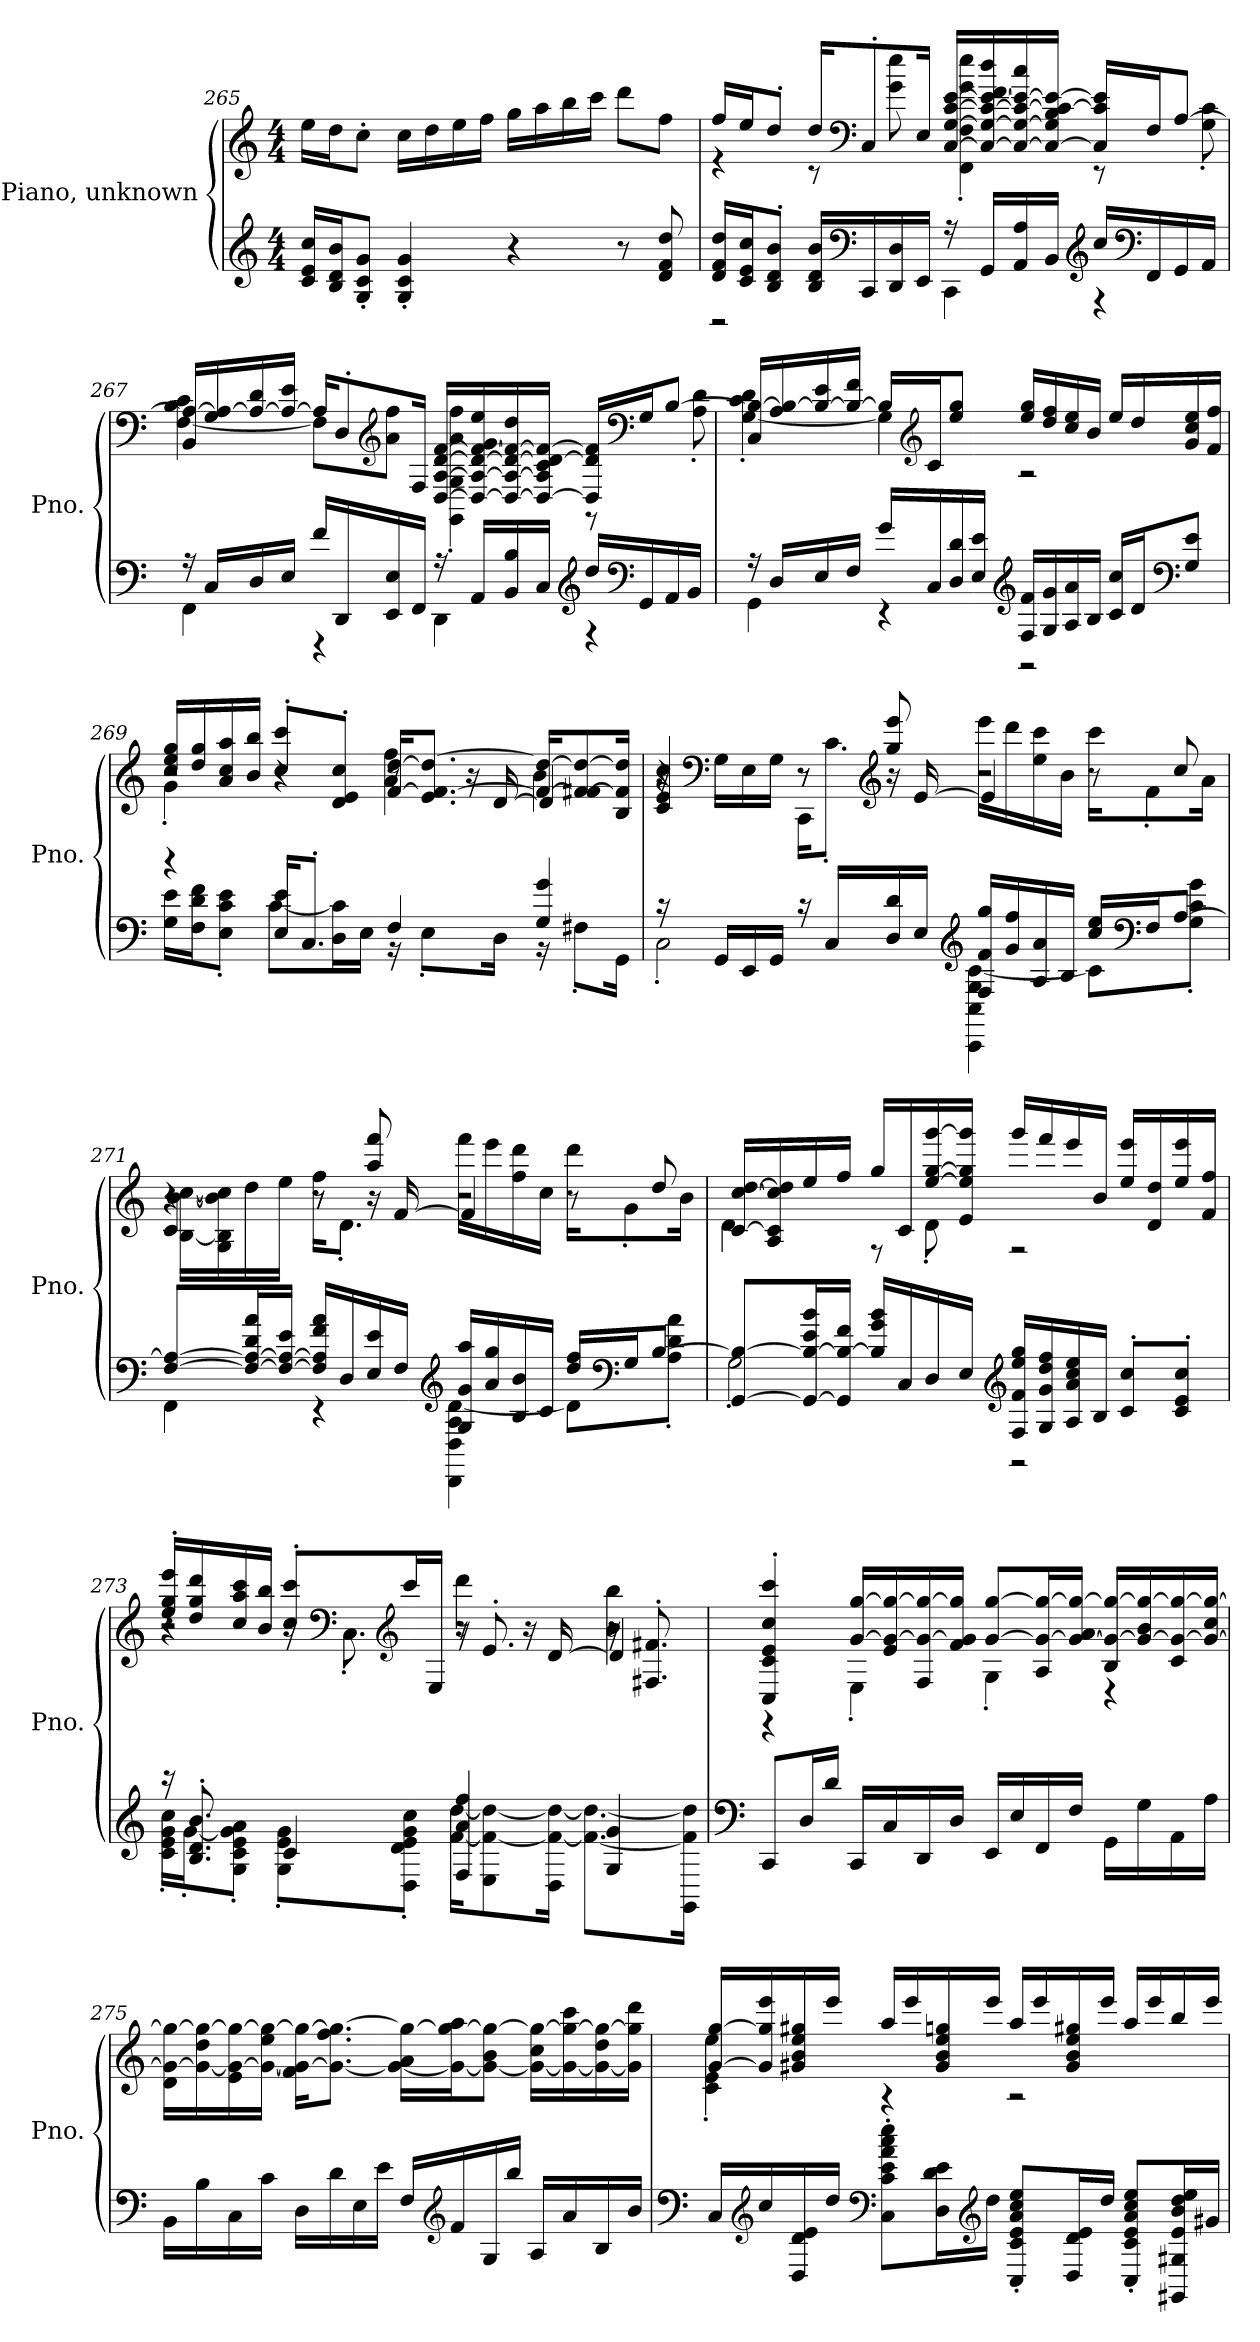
**kern	**kern
*part1	*part1
*staff2	*staff1
*I"Piano, unknown	*
*I'Pno.	*
*clefG2	*clefG2
*k[]	*k[]
*M4/4	*M4/4
=265	=265
16c/ 16e/ 16cc/LL	16ee\LL
16B/ 16d/ 16b/J	16dd\J
8G/' 8c/' 8g/'J	8cc'\J
4G/' 4c/' 4g/'	16cc\LL
.	16dd\
.	16ee\
.	16ff\JJ
4r	16gg\LL
.	16aa\
.	16bb\
.	16ccc\JJ
8r	8ddd\L
8d/ 8f/ 8dd/	8ff\J
!!LO:LB:g=z
=266	=266
*^	*^
16d/ 16f/ 16dd/LL	2r	16ff/LL	4r
16c/ 16e/ 16cc/J	.	16ee/J	.
8B/' 8d/' 8b/'J	.	8dd'/J	.
16B/ 16d/ 16b/LL	.	16dd/KL	8r
*clefF4	*	*clefF4	*
16CC/	.	8C'/	.
16DD/ 16D/	.	.	8g\ 8ee\
16EE/JJ	.	16E/Jk	.
16r	4CC\	[16C/ [16G/ [16c/ [16e/LL	4FF\' 4F\' 4g\' 4ee\'
16GG/LL	.	16C/_ 16G/_ 16c/_ 16e/_ 16f/ 16dd/	.
16AA/ 16A/	.	16C/_ 16G/_ 16c/_ 16e/_ 16cc/	.
16BB/JJ	.	16C/_ 16G/] 16B/ 16c/_ 16e/_JJ	.
*clefG2	*	*	*
16cc/LL	4r	16C/] 16c/] 16e/]LL	8r
*clefF4	*	*	*
16FF/	.	16F/J	.
16GG/	.	[8A/J	8G\' 8c\'
16AA/JJ	.	.	.
!!LO:LB:g=z	!!
=267	=267	=267	=267
16r	4FF\	16BB/ 16A/_LL	[4F\ 4B\ 4c\
16C/LL	.	16G/ 16A/_	.
16D/	.	16A/_ 16d/	.
16E/JJ	.	16A/_ 16e/JJ	.
16f/LL	4r	16A/KL]	8F\L]
16DD/	.	8D'/	.
*	*	*clefG2	*
16EE/ 16E/	.	.	8a\ 8ff\J
16FF/JJ	.	16F/Jk	.
16r	4DD\	[16D/ [16A/ [16d/ [16f/LL	4GG\' 4G\' 4a\' 4ff\'
16AA/LL	.	16D/_ 16A/_ 16d/_ 16f/_ 16g/ 16ee/	.
16BB/ 16B/	.	16D/_ 16A/_ 16d/_ 16f/_ 16dd/	.
16C/JJ	.	16D/_ 16A/] 16c/ 16d/_ 16f/_JJ	.
*clefG2	*	*	*
16dd/LL	4r	16D/] 16d/] 16f/]LL	8r
*clefF4	*	*clefF4	*
16GG/	.	16G/J	.
16AA/	.	[8B/J	8A\' 8d\'
16BB/JJ	.	.	.
!!LO:PB:g=z	!!
=268	=268	=268	=268
16r	4GG\	16C/ 16B/_LL	[4G\' 4c\' 4d\'
16D/LL	.	16A/ 16B/_	.
16E/	.	16B/_ 16e/	.
16F/JJ	.	16B/_ 16f/JJ	.
16g/LL	4r	16B/LL]	4G\]
*	*	*clefG2	*
16C/	.	16c/J	.
16D/ 16d/	.	8ee/ 8gg/J	.
16E/ 16e/JJ	.	.	.
*clefG2	*	*	*
16F/ 16f/LL	2r	16ee/ 16gg/LL	2r
16G/ 16g/	.	16dd/ 16ff/	.
16A/ 16a/	.	16cc/ 16ee/	.
16B/JJ	.	16b/JJ	.
16c/ 16cc/LL	.	16ee/LL	.
16d/J	.	16dd/	.
*clefF4	*	*	*
8G/ 8e/J	.	16g/ 16cc/ 16ee/	.
.	.	16f/ 16ff/JJ	.
!!LO:LB:g=z
=269	=269	=269	=269
*	*	*	*^
4r	16G\ 16e\LL	16cc/ 16ee/ 16gg/LL	4g'\	2r
.	16F\ 16d\ 16f\J	16dd/ 16gg/	.	.
.	8E\' 8c\' 8e\'J	16a/ 16cc/ 16aa/	.	.
.	.	16b/ 16bb/JJ	.	.
16E/ 16e/KL	[8c\L	8cc/' 8ccc/'L	4r	.
8.C'/J	.	.	.	.
.	16D\ 16c\]L	8d/' 8e/' 8cc/'J	.	.
.	16E\JJ	.	.	.
4F/	16r	[16f/ [16dd/KL	4a\ 4ff\	8r
.	8E'\L	8.e/ 8.f/_ 8.dd/_J	.	.
.	.	.	.	16r
.	16D\Jk	.	.	[16d/
4G/ 4g/	16r	16f/_ 16dd/_KL	4b\	4d/]
.	8F#X'\L	8f/_ 8f#X/ 8dd/_	.	.
.	16GG\Jk	16B/ 16f/] 16dd/]Jk	.	.
!!LO:LB:g=z	!!	!!
=270	=270	=270	=270	=270
16r	2C'\	4c/ 4e/ 4cc/	16r	4r
*	*	*clefF4	*	*
16GG/LL	.	.	16G\LL	.
16EE/	.	.	16E\	.
16GG/JJ	.	.	16G\JJ	.
16r	.	8r	16CC\KL	8r
16C/LL	.	.	8.c'\J	.
*	*	*clefG2	*	*
16D/ 16d/	.	8gg/ 8eee/	.	16r
16E/JJ	.	.	.	[16e/
*clefG2	*	*	*	*
16F/ 16f/ 16gg/LL	4CC\ 4C\ 4G\ [4c\	2r	16eee\LL	4e/]
16g/ 16ff/	.	.	16ddd\	.
16A/ 16a/	.	.	16ee\ 16ccc\	.
16B/JJ	.	.	16b\JJ	.
16cc/ 16ee/LL	8c\L]	.	16ccc\KL	8r
*clefF4	*	*	*	*
16F/J	.	.	8f'\	.
[8A/J	8G\' 8c\' 8g\'J	.	.	8cc/
.	.	.	16a\Jk	.
!!LO:LB:g=z	!!	!!
=271	=271	=271	=271	=271
[8F/ 8A/_L	4FF\	4c/	[16B\ [16b\ [16cc\LL	4r
.	.	.	16G\ 16B\] 16b\] 16cc\]	.
16F/_ 16A/_ 16d/ 16a/L	.	.	16dd\	.
16F/_ 16A/_ 16e/JJ	.	.	16ee\JJ	.
16F/] 16A/] 16f/ 16a/LL	4r	8r	16ff\KL	8r
16D/	.	.	8.d'\J	.
16E/ 16e/	.	8aa/ 8fff/	.	16r
16F/JJ	.	.	.	[16f/
*clefG2	*	*	*	*
16G/ 16g/ 16aa/LL	4DD\ 4D\ 4A\ [4d\	2r	16fff\LL	4f/]
16a/ 16gg/	.	.	16eee\	.
16B/ 16b/	.	.	16ff\ 16ddd\	.
16c/JJ	.	.	16cc\JJ	.
16dd/ 16ff/LL	8d\L]	.	16ddd\KL	8r
*clefF4	*	*	*	*
16G/J	.	.	8g'\	.
[8B/J	8A\' 8d\' 8a\'J	.	.	8dd/
.	.	.	16b\Jk	.
*	*	*	*v	*v
!!LO:LB:g=z
=272	=272	=272	=272
[8GG/ 8B/_L	2G'\	[16c/ [16cc/ [16dd/LL	4d\
.	.	16A/ 16c/] 16cc/] 16dd/]	.
16GG/_ 16B/_ 16e/ 16b/L	.	16ee/	.
16GG/] 16B/_ 16f/JJ	.	16ff/JJ	.
16B/] 16g/ 16b/LL	.	16gg/LL	8r
16C/	.	16c/	.
16D/	.	[16ee/ [16gg/ [16ggg/	8d'\
16E/JJ	.	16e/ 16ee/] 16gg/] 16ggg/]JJ	.
*clefG2	*	*	*
16F/ 16f/ 16ee/ 16gg/LL	2r	16ggg/LL	2r
16G/ 16g/ 16dd/ 16ff/	.	16fff/	.
16A/ 16a/ 16cc/ 16ee/	.	16eee/	.
16B/JJ	.	16b/JJ	.
8c/' 8cc/'L	.	16ee/ 16eee/LL	.
.	.	16d/ 16dd/	.
8c/' 8e/' 8cc/'J	.	16ee/ 16eee/	.
.	.	16f/ 16ff/JJ	.
!!LO:LB:g=z
=273	=273	=273	=273
*	*	*	*^
16r	16c\' 16e\' 16g\' 16cc\'LL	16ee/' 16gg/' 16eee/'LL	4r	2r
8.B/' 8.d/' 8.b/'	[16g'\J	16dd/ 16gg/ 16ddd/	.	.
.	8G\' 8c\' 8e\' 8g\]' 8a\'J	16cc/ 16aa/ 16ccc/	.	.
.	.	16b/ 16bb/JJ	.	.
4c/	8G\' 8e\' 8g\'L	8cc/' 8ccc/'L	16r	.
*	*	*clefF4	*	*
.	.	.	8.C'\	.
*	*	*clefG2	*	*
.	8D\' 8d\' 8e\' 8g\' 8cc\'J	16ccc/L	.	.
.	.	16E/JJ	.	.
4F/ 4a/ 4ff/	[16f\ [16dd\KL	16r	4ddd\	8r
.	8E\ 8f\_ 8dd\_	8.e'/	.	.
.	.	.	.	16r
.	16D\ 16f\_ 16dd\_Jk	.	.	[16d/
4G/ 4g/	8.f\_ 8.dd\_L	16r	4b\ 4bb\	4d/]
.	.	8.F#X/' 8.f#X/'	.	.
.	16GG\ 16f\] 16dd\]Jk	.	.	.
*v	*v	*	*	*
*	*v	*v	*v
!!LO:PB:g=z
=274	=274
*clefF4	*
*	*^
8CC/L	4C/' 4c/' 4e/' 4cc/' 4ccc/'	4r
16D/L	.	.
16d/JJ	.	.
16CC/LL	[16g/ [16gg/LL	4E'\
16C/	16e/ 16g/_ 16gg/_	.
16DD/	16F/ 16g/_ 16gg/_	.
16D/JJ	16f/ 16g/] 16gg/]JJ	.
16EE/LL	[8g/ [8gg/L	4G'\
16E/	.	.
16FF/	16A/ 16g/_ 16gg/_L	.
16F/JJ	16g/_ 16a/ 16gg/_JJ	.
16GG\LL	16B/ 16g/_ 16gg/_LL	4r
16G\	16g/_ 16b/ 16gg/_	.
16AA\	16c/ 16g/_ 16gg/_	.
16A\JJ	16g/_ 16cc/ 16gg/_JJ	.
*	*v	*v
=275	=275
16BB\LL	16d\ 16g\_ 16gg\_LL
16B\	16g\_ 16dd\ 16gg\_
16C\	16e\ 16g\_ 16gg\_
16c\JJ	16g\_ 16ee\ 16gg\_JJ
16D\LL	16f\ 16g\_ 16gg\_KL
16d\	8.g\_ 8.ff\ 8.gg\_J
16E\	.
16e\JJ	.
16F/LL	16g\_ 16a\ 16gg\_LL
*clefG2	*
16f/	16g\_ 16gg\_ 16aa\J
16G/	8g\_ 8b\ 8gg\_J
16bb/JJ	.
16A/LL	16g\_ 16cc\ 16gg\_LL
16a/	16g\_ 16gg\_ 16ccc\
16B/	16g\_ 16dd\ 16gg\_
16b/JJ	16g\] 16gg\] 16ddd\JJ
!!LO:LB:g=z
=276	=276
*clefF4	*
*	*^
16C/LL	[16g/ [16gg/LL	4c\' 4e\' 4ee\'
*clefG2	*	*
16cc/	16g/] 16gg/] 16eee/	.
16D/ 16d/ 16e/	16g#X/ 16b/ 16ee/ 16gg#X/	.
16dd/JJ	16eee/JJ	.
*clefF4	*	*
8C\' 8c\' 8e\' 8a\' 8cc\' 8ee\'L	16aa/LL	4r
.	16eee/	.
16D\ 16d\ 16e\L	16g#/ 16b/ 16ee/ 16ggn/	.
*clefG2	*	*
16dd\JJ	16eee/JJ	.
8C/' 8c/' 8e/' 8a/' 8cc/' 8ee/'L	16aa/LL	2r
.	16eee/	.
16D/ 16d/ 16e/L	16g#/ 16b/ 16ee/ 16gg#X/	.
16dd/JJ	16eee/JJ	.
8C/' 8c/' 8e/' 8a/' 8cc/' 8ee/'L	16aa/LL	.
.	16eee/	.
16GG#X/ 16G#X/ 16e/ 16b/ 16dd/ 16ee/L	16bb/	.
16g#X/JJ	16eee/JJ	.
*	*v	*v
=	=
*-	*-
